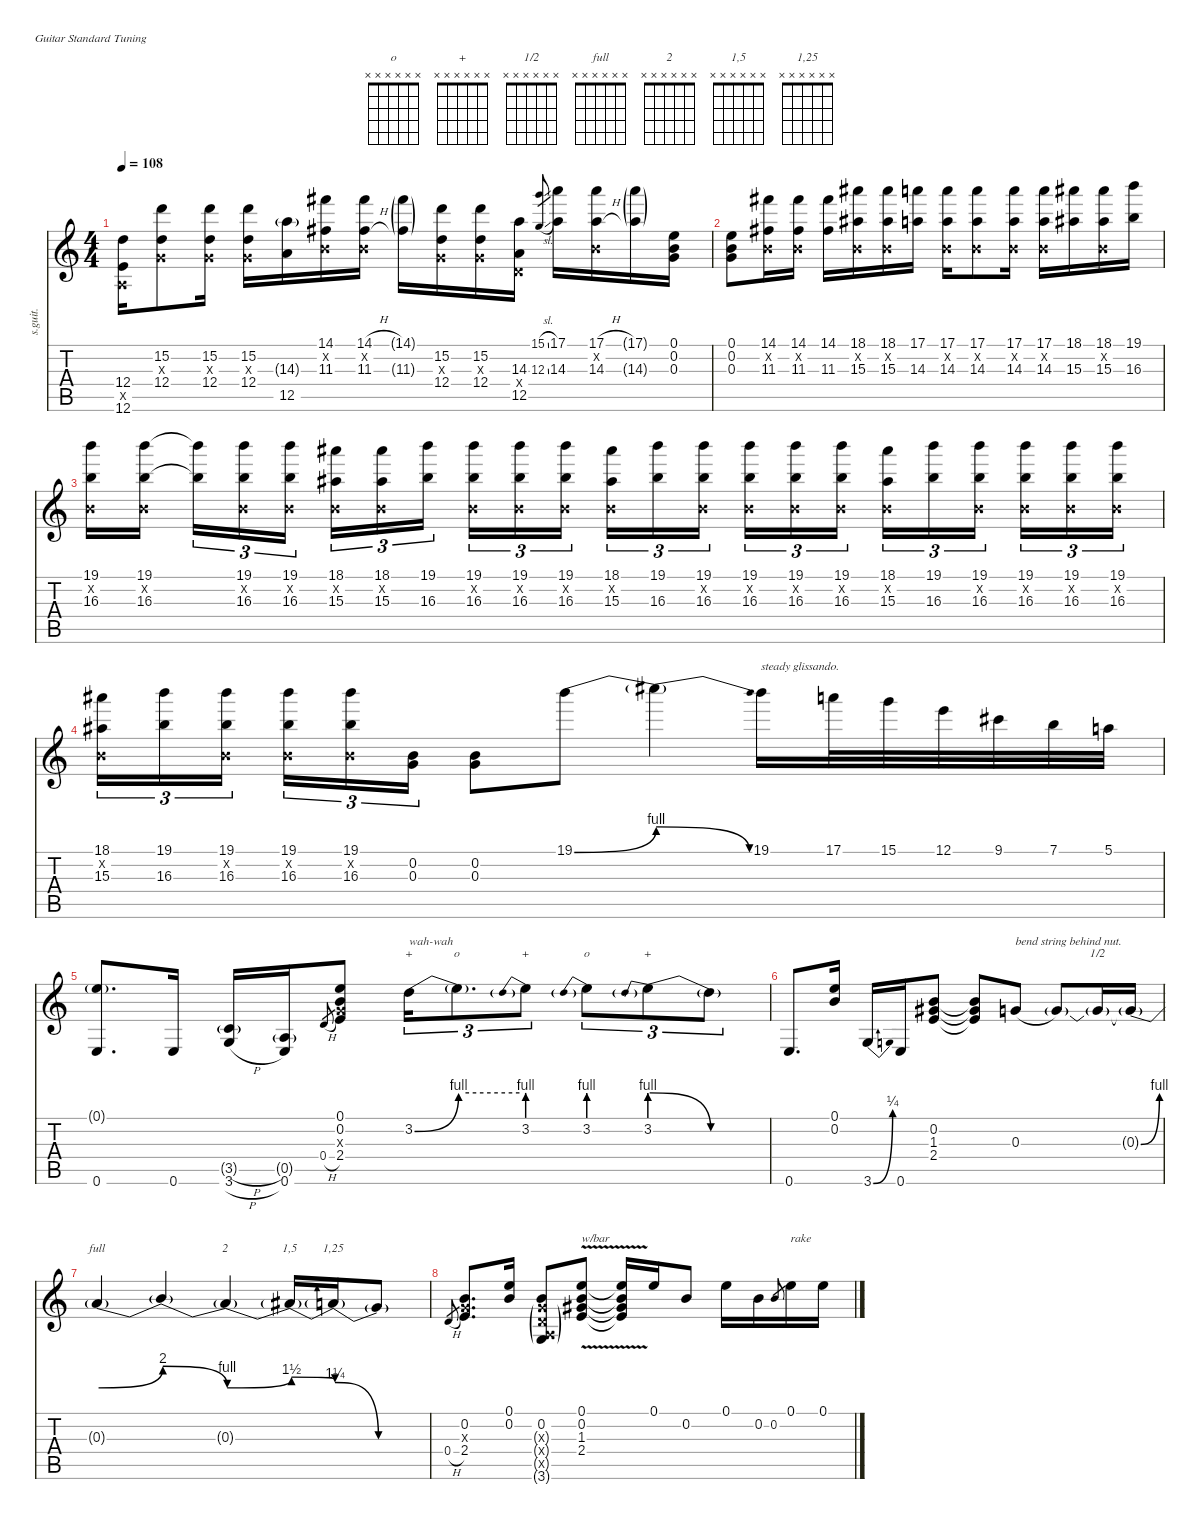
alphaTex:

\defaultSystemsLayout 4
\hideDynamics
\bracketExtendMode nobrackets
\otherSystemsTrackNameOrientation horizontal
\track ("Guitar (Jimi Hendrix)" "s.guit.") {instrument acousticguitarsteel}
\staff {score tabs}
\tuning (E4 B3 G3 D3 A2 E2)
\chord ("o" x x x x x x)
\chord ("+" x x x x x x)
\chord ("1/2" x x x x x x)
\chord ("full" x x x x x x)
\chord ("2" x x x x x x)
\chord ("1,5" x x x x x x)
\chord ("1,25" x x x x x x)
\ts (4 4)
\tempo 108
\clef g2
\ks c
(12.4 0.5{x} 12.6).16{dy f beam Down} (15.2 0.3{x} 12.4).8{beam Down} (15.2 0.3{x} 12.4).16{beam Down} (15.2 0.3{x} 12.4).16{beam Down} (14.3{g} 12.5).16{beam Down} (14.1{acc #} 0.2{x} 11.3{acc #}).16{beam Down} (14.1{h acc #} 0.2{x} 11.3{h acc #}).16{beam Down} (14.1{g acc #} 11.3{g acc #}).16{beam Down} (15.2 0.3{x} 12.4).16{beam Down} (15.2 0.3{x} 12.4).16{beam Down} (14.3 0.4{x} 12.5).16{beam Down} (15.1{sl} 12.3{sl}).8{gr dy mp beam Up} (17.1 14.3).16{dy f beam Down} (17.1{h} 0.2{x} 14.3{h}).16{beam Down} (17.1{g} 14.3{g}).16{beam Down} (0.1 0.2 0.3).16{beam Down} |
(0.1 0.2 0.3).8{beam Down} (14.1{acc #} 0.2{x} 11.3{acc #}).16{beam Down} (14.1{acc #} 0.2{x} 11.3{acc #}).16{beam Down} (14.1{acc #} 11.3{acc #}).16{beam Down} (18.1{acc #} 0.2{x} 15.3{acc #}).16{beam Down} (18.1{acc #} 0.2{x} 15.3{acc #}).16{beam Down} (17.1 14.3).16{beam Down} (17.1 0.2{x} 14.3).16{beam Down} (17.1 0.2{x} 14.3).8{beam Down} (17.1 0.2{x} 14.3).16{beam Down} (17.1 0.2{x} 14.3).16{beam Down} (18.1{acc #} 15.3{acc #}).16{beam Down} (18.1{acc #} 0.2{x} 15.3{acc #}).16{beam Down} (19.1 16.3).16{beam Down} |
(19.1 0.2{x} 16.3).16{beam Down} (19.1 0.2{x} 16.3).16{beam Down} (19.1{t} 16.3{t}).16{tu (3 2) beam Down} (19.1 0.2{x} 16.3).16{tu (3 2) beam Down} (19.1 0.2{x} 16.3).16{tu (3 2) beam Down} (18.1{acc #} 0.2{x} 15.3{acc #}).16{tu (3 2) beam Down} (18.1{acc #} 0.2{x} 15.3{acc #}).16{tu (3 2) beam Down} (19.1 16.3).16{tu (3 2) beam Down} (19.1 0.2{x} 16.3).16{tu (3 2) beam Down} (19.1 0.2{x} 16.3).16{tu (3 2) beam Down} (19.1 0.2{x} 16.3).16{tu (3 2) beam Down} (18.1{acc #} 0.2{x} 15.3{acc #}).16{tu (3 2) beam Down} (19.1 16.3).16{tu (3 2) beam Down} (19.1 0.2{x} 16.3).16{tu (3 2) beam Down} (19.1 0.2{x} 16.3).16{tu (3 2) beam Down} (19.1 0.2{x} 16.3).16{tu (3 2) beam Down} (19.1 0.2{x} 16.3).16{tu (3 2) beam Down} (18.1{acc #} 0.2{x} 15.3{acc #}).16{tu (3 2) beam Down} (19.1 16.3).16{tu (3 2) beam Down} (19.1 0.2{x} 16.3).16{tu (3 2) beam Down} (19.1 0.2{x} 16.3).16{tu (3 2) beam Down} (19.1 0.2{x} 16.3).16{tu (3 2) beam Down} (19.1 0.2{x} 16.3).16{tu (3 2) beam Down} |
(18.1{acc #} 0.2{x} 15.3{acc #}).16{tu (3 2) beam Down} (19.1 16.3).16{tu (3 2) beam Down} (19.1 0.2{x} 16.3).16{tu (3 2) beam Down} (19.1 0.2{x} 16.3).16{tu (3 2) beam Down} (19.1 0.2{x} 16.3).16{tu (3 2) beam Down} (0.2 0.3).16{tu (3 2) beam Down} (0.2 0.3).8{beam Down} 19.1{be (bend 0 0 60 4)}.8{beam Down} 19.1{be (release 0 4 60 0) t}.4{beam Down} 19.1.16{txt "steady glissando." beam Down} 17.1.32{beam Down} 15.1.32{beam Down} 12.1.32{beam Down} 9.1{acc #}.32{beam Down} 7.1.32{beam Down} 5.1.32{beam Down} |
(0.1{g} 0.6).8{d dy ff beam Up} 0.6.16{dy f beam Up} (3.5{h g} 3.6{h}).16{beam Up} (0.5{g} 0.6).16{beam Up} 0.4{h}.8{gr dy mf beam Up} (0.1 0.2 0.3{x} 2.4).8{dy ff beam Up} 3.2{be (bend 0 0 60 4)}.16{tu (3 2) ch "+" txt "wah-wah" dy f beam Down} 3.2{be (hold 0 4 60 4) t}.8{d tu (3 2) ch "o" beam Down} 3.2{be (prebend 0 4 60 4)}.8{tu (3 2) ch "+" dy mf beam Down} 3.2{be (prebend 0 4 60 4)}.8{tu (3 2) ch "o" dy ff beam Down} 3.2{be (prebendrelease 0 4 60 0)}.8{tu (3 2) ch "+" dy mf beam Down} 3.2{be (hold 0 0 60 0) t}.8{tu (3 2) dy f beam Down} |
0.6.8{d dy ff beam Up} (0.1 0.2).16{dy f beam Up} 3.6{be (bend 0 0 30 1)}.16{beam Up} 0.6.16{dy mf beam Up} (0.2 1.3{acc #} 2.4).8{dy ff beam Up} (0.2{t} 1.3{t acc #} 2.4{t}).8{dy f beam Up} 0.3{be (hold 0 0 60 0)}.8{txt "bend string behind nut." beam Up} 0.3{t}.8{beam Up} 0.3{t}.16{ch "1/2" beam Up} 0.3{be (bend 0 0 60 4) t}.16{beam Up} |
0.3{be (bend 0 4 60 8) t}.4{ch "full" beam Up} 0.3{be (release 0 8 60 4) t}.4{beam Up} 0.3{be (bend 0 4 60 6) t}.4{ch "2" beam Up} 0.3{be (release 0 6 60 5) t}.16{ch "1,5" beam Up} 0.3{be (release 0 5 60 0) t}.16{ch "1,25" beam Up} 0.3{be (hold 0 0 60 0) t}.8{beam Up} |
0.4{h}.8{gr dy mf beam Up} (0.2 0.3{x} 2.4).8{d dy ff beam Up} (0.1 0.2).16{dy f beam Up} (0.2 0.3{g x} 0.4{g x} 0.5{g x} 3.6{g}).8{beam Up} (0.1{v} 0.2{v} 1.3{v acc #} 2.4{v}).8{txt "w/bar" dy ff beam Up} (0.1{v t} 0.2{v t} 1.3{v t acc #} 2.4{v t}).16{dy f beam Up} 0.1.16{beam Up} 0.2.8{beam Up} 0.1.16{beam Down} 0.2.16{beam Down} 0.2.8{gr dy mf beam Up} 0.1.16{txt "rake" dy f beam Down} 0.1.16{beam Down}
